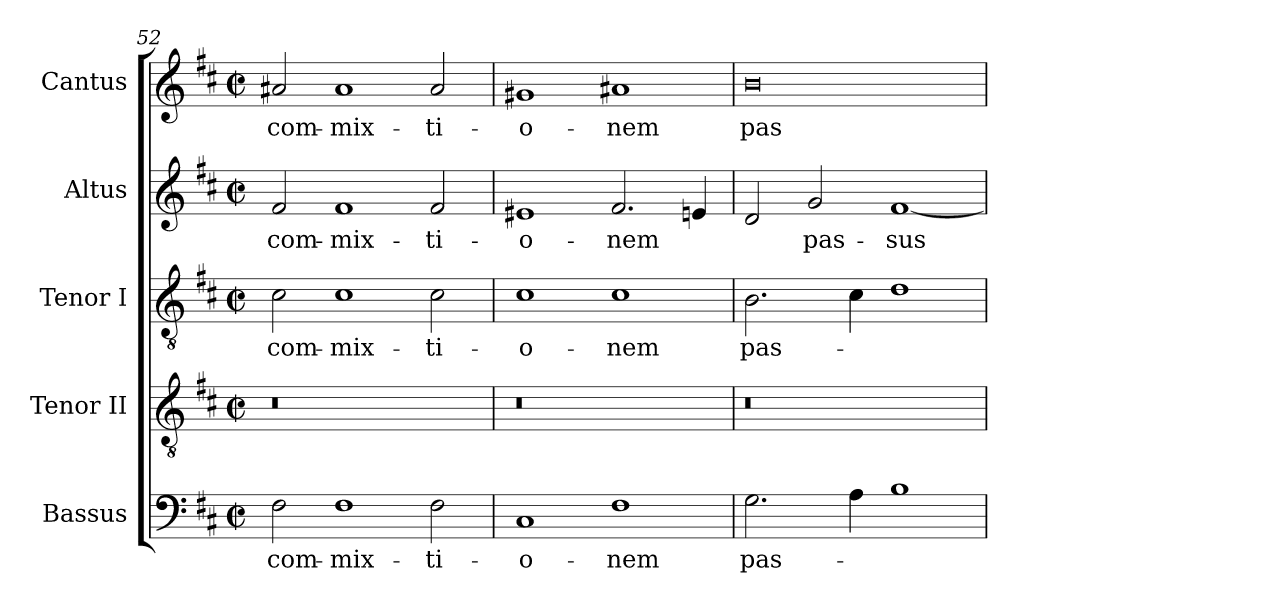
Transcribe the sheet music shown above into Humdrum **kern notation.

**kern	**text	**kern	**kern	**text	**kern	**text	**kern	**text
*part5	*part5	*part4	*part3	*part3	*part2	*part2	*part1	*part1
*staff5	*staff5	*staff4	*staff3	*staff3	*staff2	*staff2	*staff1	*staff1
*I"Bassus	*	*I"Tenor II	*I"Tenor I	*	*I"Altus	*	*I"Cantus	*
*clefF4	*	*clefGv2	*clefGv2	*	*clefG2	*	*clefG2	*
*k[f#c#]	*	*k[f#c#]	*k[f#c#]	*	*k[f#c#]	*	*k[f#c#]	*
*D:	*	*D:	*D:	*	*D:	*	*D:	*
*M2/2	*	*M2/2	*M2/2	*	*M2/2	*	*M2/2	*
*met(c|)	*	*met(c|)	*met(c|)	*	*met(c|)	*	*met(c|)	*
=52	=52	=52	=52	=52	=52	=52	=52	=52
!	!LO:LY:b:cj	!	!	!LO:LY:b:cj	!	!LO:LY:b	!	!LO:LY:b
2F#\	com-	0r	2c#\	com-	2f#/	com-	2a#X/	com-
!	!LO:LY:b:cj	!	!	!LO:LY:b:cj	!	!LO:LY:b:rj	!	!LO:LY:b:rj
1F#	-mix-	.	1c#	-mix-	1f#	-mix-	1a#	-mix-
!	!LO:LY:b:cj	!	!	!LO:LY:b:cj	!	!LO:LY:b:cj	!	!LO:LY:b:cj
2F#\	-ti-	.	2c#\	-ti-	2f#/	-ti-	2a#/	-ti-
=53	=53	=53	=53	=53	=53	=53	=53	=53
!	!LO:LY:b:rj	!	!	!LO:LY:b:rj	!	!LO:LY:b:rj	!	!LO:LY:b:rj
1C#	-o-	0r	1c#	-o-	1e#X	-o-	1g#X	-o-
!	!LO:LY:b:cj	!	!	!LO:LY:b:cj	!	!LO:LY:b	!	!LO:LY:b:cj
1F#	-nem	.	1c#	-nem	2.f#/	-nem	1a#X	-nem
.	.	.	.	.	4en/	.	.	.
=54	=54	=54	=54	=54	=54	=54	=54	=54
!	!LO:LY:b	!	!	!LO:LY:b	!	!	!	!LO:LY:b:cj
2.G\	pas-	0r	2.B\	pas-	2d/	.	0b	pas-
!	!	!	!	!	!	!LO:LY:b:cj	!	!
.	.	.	.	.	2g/	pas-	.	.
4A\	.	.	4c#\	.	.	.	.	.
!	!	!	!	!	!	!LO:LY:b:cj	!	!
1B	.	.	1d	.	[>1f#	-sus	.	.
=	=	=	=	=	=	=	=	=
*-	*-	*-	*-	*-	*-	*-	*-	*-
